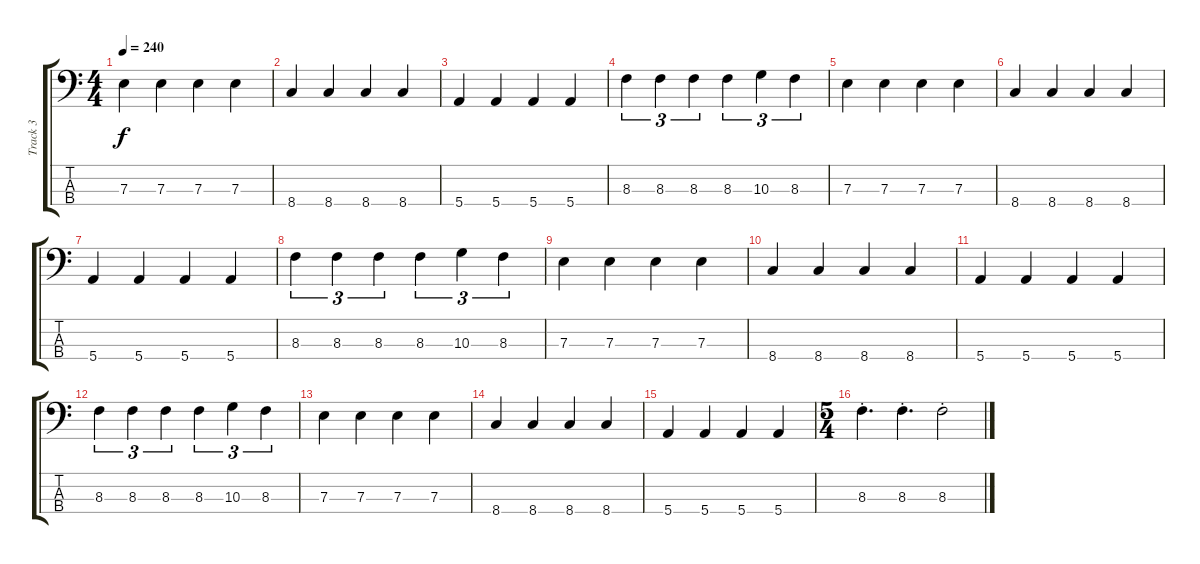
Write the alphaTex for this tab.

\track ("Track 3" "Track 3") {instrument electricbassfinger}
\staff {score tabs}
\tuning (G2 D2 A1 E1) {hide}
\ts (4 4)
\tempo 240
\clef f4
\ks c
7.3.4{dy f} 7.3.4 7.3.4 7.3.4 |
8.4.4 8.4.4 8.4.4 8.4.4 |
5.4.4 5.4.4 5.4.4 5.4.4 |
8.3.4{tu (3 2)} 8.3.4{tu (3 2)} 8.3.4{tu (3 2)} 8.3.4{tu (3 2)} 10.3.4{tu (3 2)} 8.3.4{tu (3 2)} |
7.3.4 7.3.4 7.3.4 7.3.4 |
8.4.4 8.4.4 8.4.4 8.4.4 |
5.4.4 5.4.4 5.4.4 5.4.4 |
8.3.4{tu (3 2)} 8.3.4{tu (3 2)} 8.3.4{tu (3 2)} 8.3.4{tu (3 2)} 10.3.4{tu (3 2)} 8.3.4{tu (3 2)} |
7.3.4 7.3.4 7.3.4 7.3.4 |
8.4.4 8.4.4 8.4.4 8.4.4 |
5.4.4 5.4.4 5.4.4 5.4.4 |
8.3.4{tu (3 2)} 8.3.4{tu (3 2)} 8.3.4{tu (3 2)} 8.3.4{tu (3 2)} 10.3.4{tu (3 2)} 8.3.4{tu (3 2)} |
7.3.4 7.3.4 7.3.4 7.3.4 |
8.4.4 8.4.4 8.4.4 8.4.4 |
5.4.4 5.4.4 5.4.4 5.4.4 |
\ts (5 4)
8.3{st}.4{d} 8.3{st}.4{d} 8.3{st}.2
